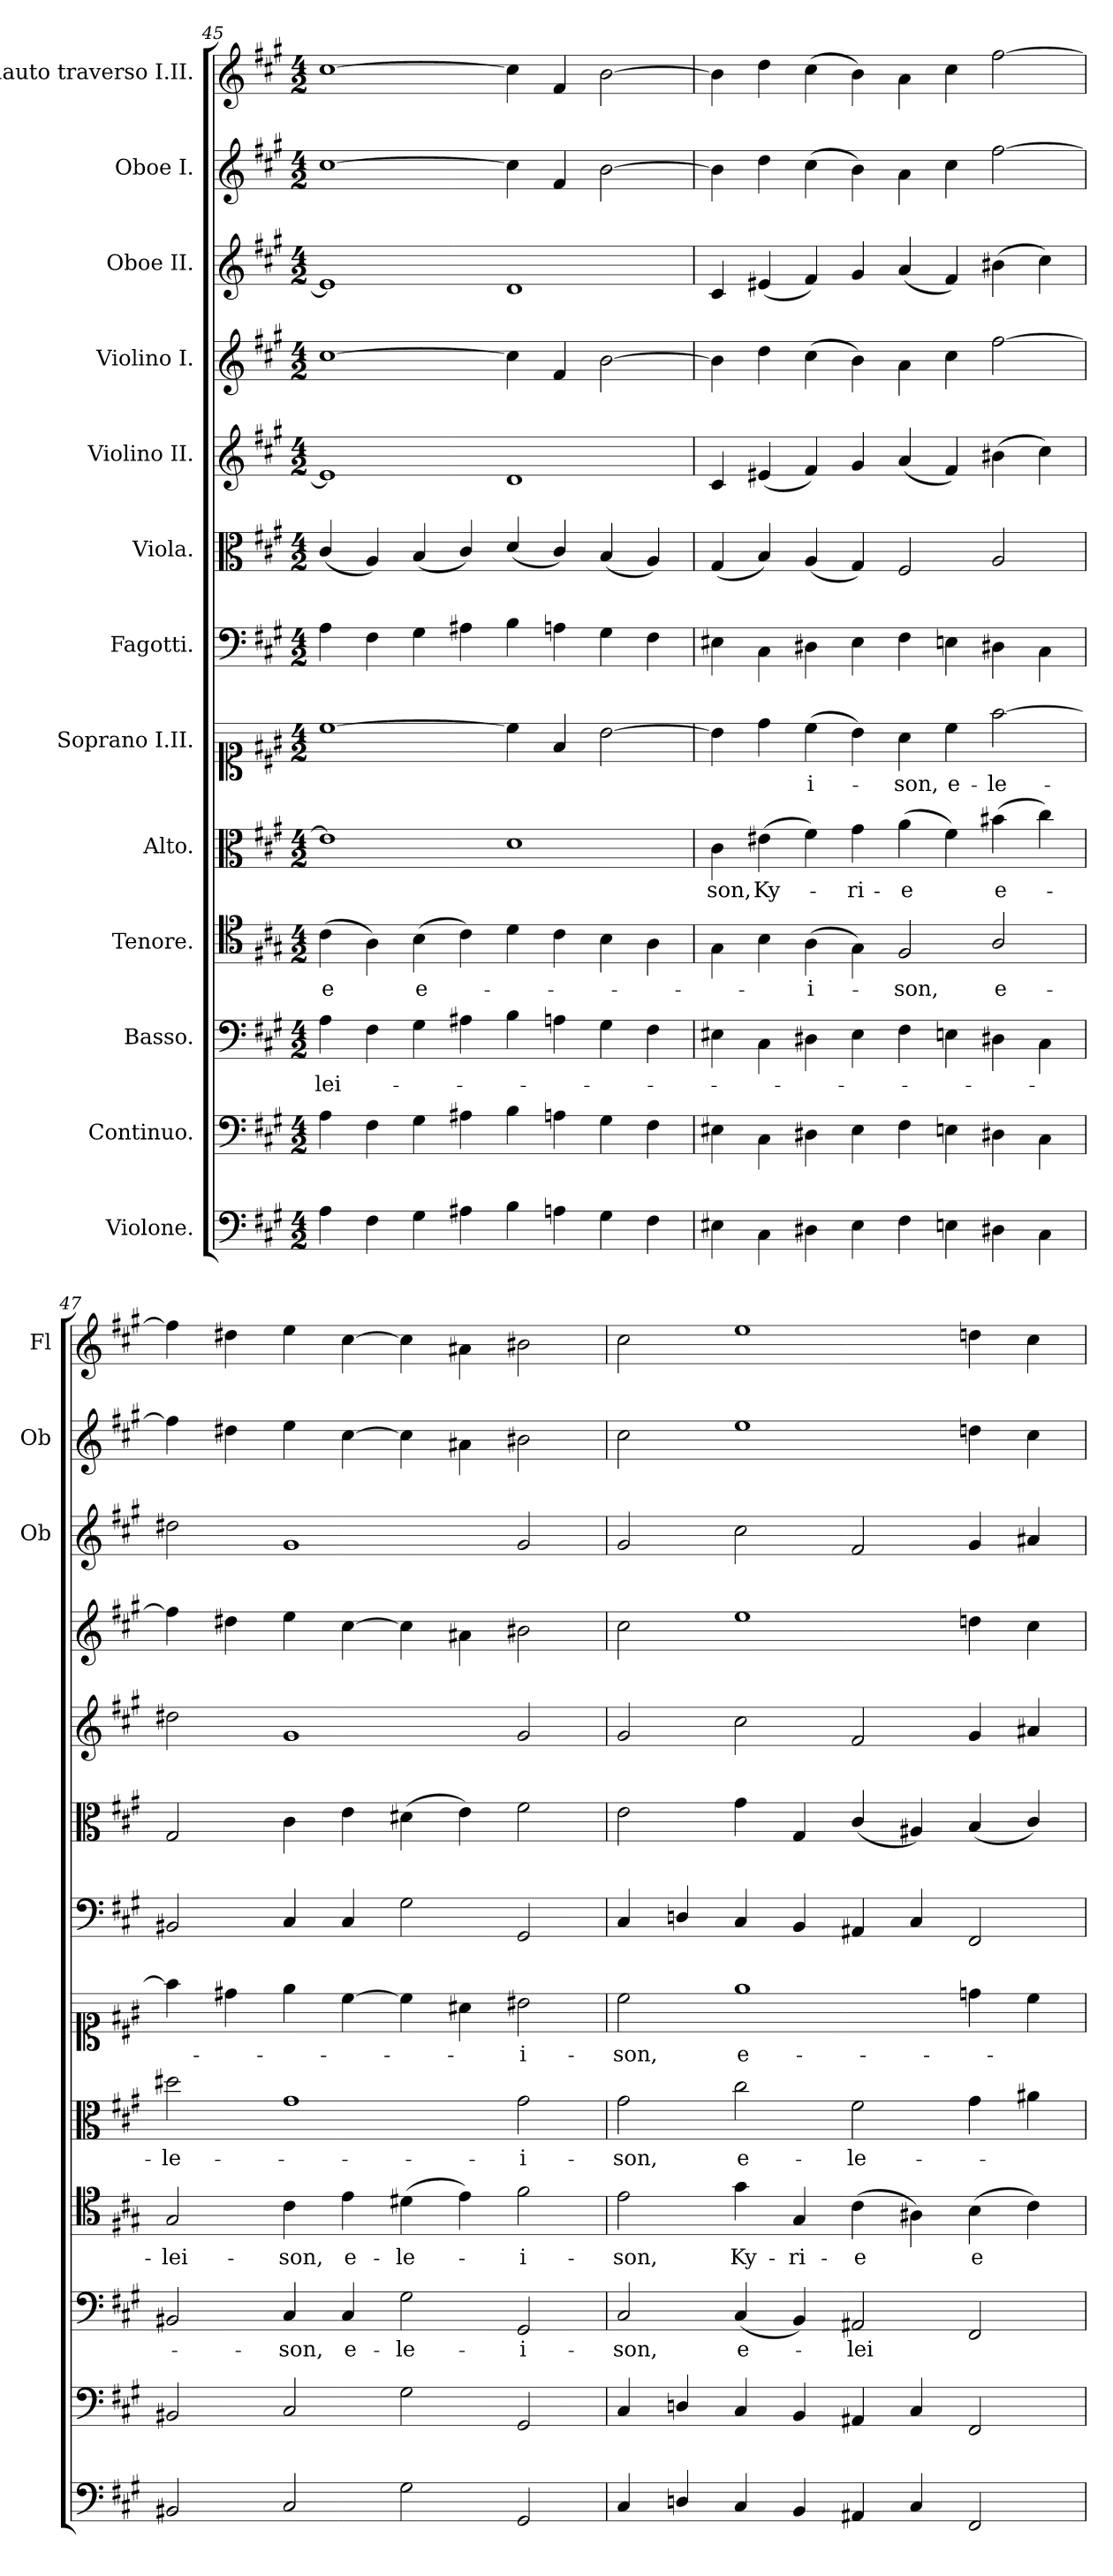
**kern	**kern	**kern	**text	**kern	**text	**kern	**text	**kern	**text	**kern	**kern	**kern	**kern	**kern	**kern	**kern
*part13	*part12	*part11	*part11	*part10	*part10	*part9	*part9	*part8	*part8	*part7	*part6	*part5	*part4	*part3	*part2	*part1
*staff13	*staff12	*staff11	*staff11	*staff10	*staff10	*staff9	*staff9	*staff8	*staff8	*staff7	*staff6	*staff5	*staff4	*staff3	*staff2	*staff1
*I"Violone.	*I"Continuo.	*I"Basso.	*	*I"Tenore.	*	*I"Alto.	*	*I"Soprano I.II.	*	*I"Fagotti.	*I"Viola.	*I"Violino II.	*I"Violino I.	*I"Oboe II.	*I"Oboe I.	*I"Flauto traverso I.II.
*	*	*	*	*	*	*	*	*	*	*	*	*	*	*I'Ob	*I'Ob	*I'Fl
!!LO:LB:g=z
*clefF4	*clefF4	*clefF4	*	*clefC4	*	*clefC3	*	*clefC1	*	*clefF4	*clefC3	*clefG2	*clefG2	*clefG2	*clefG2	*clefG2
*ITrd7c12	*	*	*	*	*	*	*	*	*	*	*	*	*	*	*	*
*k[f#c#g#]	*k[f#c#g#]	*k[f#c#g#]	*	*k[f#c#g#]	*	*k[f#c#g#]	*	*k[f#c#g#]	*	*k[f#c#g#]	*k[f#c#g#]	*k[f#c#g#]	*k[f#c#g#]	*k[f#c#g#]	*k[f#c#g#]	*k[f#c#g#]
*M4/2	*M4/2	*M4/2	*	*M4/2	*	*M4/2	*	*M4/2	*	*M4/2	*M4/2	*M4/2	*M4/2	*M4/2	*M4/2	*M4/2
=45	=45	=45	=45	=45	=45	=45	=45	=45	=45	=45	=45	=45	=45	=45	=45	=45
!	!	!	!LO:LY:b	!	!LO:LY:b	!	!	!	!	!	!	!	!	!	!	!
4AA\	4A\	4A\	lei-	(4c#\	-e	1e]	.	[1cc#	.	4A\	(4c#/	1e]	[1cc#	1e]	[1cc#	[1cc#
4FF#\	4F#\	4F#\	.	4A\)	.	.	.	.	.	4F#\	4A/)	.	.	.	.	.
!	!	!	!	!	!LO:LY:b	!	!	!	!	!	!	!	!	!	!	!
4GG#\	4G#\	4G#\	.	(4B\	e-	.	.	.	.	4G#\	(4B/	.	.	.	.	.
4AA#X\	4A#X\	4A#X\	.	4c#\)	.	.	.	.	.	4A#X\	4c#/)	.	.	.	.	.
4BB\	4B\	4B\	.	4d\	.	1d	.	4cc#\]	.	4B\	(4d/	1d	4cc#\]	1d	4cc#\]	4cc#\]
4AAn\	4An\	4An\	.	4c#\	.	.	.	4f#/	.	4An\	4c#/)	.	4f#/	.	4f#/	4f#/
4GG#\	4G#\	4G#\	.	4B\	.	.	.	[2b\	.	4G#\	(4B/	.	[2b\	.	[2b\	[2b\
4FF#\	4F#\	4F#\	.	4A\	.	.	.	.	.	4F#\	4A/)	.	.	.	.	.
=46	=46	=46	=46	=46	=46	=46	=46	=46	=46	=46	=46	=46	=46	=46	=46	=46
!	!	!	!	!	!	!	!LO:LY:b	!	!	!	!	!	!	!	!	!
4EE#X\	4E#X\	4E#X\	.	4G#\	.	4c#\	son,	4b\]	.	4E#X\	(4G#/	4c#/	4b\]	4c#/	4b\]	4b\]
!	!	!	!	!	!	!	!LO:LY:b	!	!	!	!	!	!	!	!	!
4CC#\	4C#\	4C#\	.	4B\	.	(4e#X\	Ky-	4dd\	.	4C#\	4B/)	(4e#X/	4dd\	(4e#X/	4dd\	4dd\
!	!	!	!	!	!LO:LY:b	!	!	!	!LO:LY:b	!	!	!	!	!	!	!
4DD#X\	4D#X\	4D#X\	.	(4A\	-i-	4f#\)	.	(4cc#\	i-	4D#X\	(4A/	4f#/)	(4cc#\	4f#/)	(4cc#\	(4cc#\
!	!	!	!	!	!	!	!LO:LY:b	!	!	!	!	!	!	!	!	!
4EE#\	4E#\	4E#\	.	4G#\)	.	4g#\	-ri-	4b\)	.	4E#\	4G#/)	4g#/	4b\)	4g#/	4b\)	4b\)
!	!	!	!	!	!LO:LY:b	!	!LO:LY:b	!	!LO:LY:b	!	!	!	!	!	!	!
4FF#\	4F#\	4F#\	.	2F#/	-son,	(4a\	-e	4a\	-son,	4F#\	2F#/	(4a/	4a\	(4a/	4a\	4a\
!	!	!	!	!	!	!	!	!	!LO:LY:b	!	!	!	!	!	!	!
4EEn\	4En\	4En\	.	.	.	4f#\)	.	4cc#\	e-	4En\	.	4f#/)	4cc#\	4f#/)	4cc#\	4cc#\
!	!	!	!	!	!LO:LY:b	!	!LO:LY:b	!	!LO:LY:b	!	!	!	!	!	!	!
4DD#X\	4D#X\	4D#X\	.	2A/	e-	(4b#X\	e-	[2ff#\	-le-	4D#X\	2A/	(4b#X\	[2ff#\	(4b#X\	[2ff#\	[2ff#\
4CC#\	4C#\	4C#\	.	.	.	4cc#\)	.	.	.	4C#\	.	4cc#\)	.	4cc#\)	.	.
=47	=47	=47	=47	=47	=47	=47	=47	=47	=47	=47	=47	=47	=47	=47	=47	=47
!	!	!	!	!	!LO:LY:b	!	!LO:LY:b	!	!	!	!	!	!	!	!	!
2BBB#X/	2BB#X/	2BB#X/	.	2G#/	-lei-	2dd#X\	-le-	4ff#\]	.	2BB#X/	2G#/	2dd#X\	4ff#\]	2dd#X\	4ff#\]	4ff#\]
.	.	.	.	.	.	.	.	4dd#X\	.	.	.	.	4dd#X\	.	4dd#X\	4dd#X\
!	!	!	!LO:LY:b	!	!LO:LY:b	!	!	!	!	!	!	!	!	!	!	!
2CC#/	2C#/	4C#/	-son,	4c#\	-son,	1g#	.	4ee\	.	4C#/	4c#\	1g#	4ee\	1g#	4ee\	4ee\
!	!	!	!LO:LY:b	!	!LO:LY:b	!	!	!	!	!	!	!	!	!	!	!
.	.	4C#/	e-	4e\	e-	.	.	[4cc#\	.	4C#/	4e\	.	[4cc#\	.	[4cc#\	[4cc#\
!	!	!	!LO:LY:b	!	!LO:LY:b	!	!	!	!	!	!	!	!	!	!	!
2GG#\	2G#\	2G#\	-le-	(4d#X\	-le-	.	.	4cc#\]	.	2G#\	(4d#X\	.	4cc#\]	.	4cc#\]	4cc#\]
.	.	.	.	4e\)	.	.	.	4a#X\	.	.	4e\)	.	4a#X\	.	4a#X\	4a#X\
!	!	!	!LO:LY:b	!	!LO:LY:b	!	!LO:LY:b	!	!LO:LY:b	!	!	!	!	!	!	!
2GGG#/	2GG#/	2GG#/	-i-	2f#\	-i-	2g#\	-i-	2b#X\	-i-	2GG#/	2f#\	2g#/	2b#X\	2g#/	2b#X\	2b#X\
=48	=48	=48	=48	=48	=48	=48	=48	=48	=48	=48	=48	=48	=48	=48	=48	=48
!	!	!	!LO:LY:b	!	!LO:LY:b	!	!LO:LY:b	!	!LO:LY:b	!	!	!	!	!	!	!
4CC#/	4C#/	2C#/	-son,	2e\	-son,	2g#\	-son,	2cc#\	-son,	4C#/	2e\	2g#/	2cc#\	2g#/	2cc#\	2cc#\
4DDn/	4Dn/	.	.	.	.	.	.	.	.	4Dn/	.	.	.	.	.	.
!	!	!	!LO:LY:b	!	!LO:LY:b	!	!LO:LY:b	!	!LO:LY:b	!	!	!	!	!	!	!
4CC#/	4C#/	(4C#/	e-	4g#\	Ky-	2cc#\	e-	1ee	e-	4C#/	4g#\	2cc#\	1ee	2cc#\	1ee	1ee
!	!	!	!	!	!LO:LY:b	!	!	!	!	!	!	!	!	!	!	!
4BBB/	4BB/	4BB/)	.	4G#/	-ri-	.	.	.	.	4BB/	4G#/	.	.	.	.	.
!	!	!	!LO:LY:b	!	!LO:LY:b	!	!LO:LY:b	!	!	!	!	!	!	!	!	!
4AAA#X/	4AA#X/	2AA#X/	-lei	(4c#\	-e	2f#\	-le-	.	.	4AA#X/	(4c#/	2f#/	.	2f#/	.	.
4CC#/	4C#/	.	.	4A#X\)	.	.	.	.	.	4C#/	4A#X/)	.	.	.	.	.
!	!	!	!	!	!LO:LY:b	!	!	!	!	!	!	!	!	!	!	!
2FFF#/	2FF#/	2FF#/	.	(4B\	e	4g#\	.	4ddn\	.	2FF#/	(4B/	4g#/	4ddn\	4g#/	4ddn\	4ddn\
.	.	.	.	4c#\)	.	4a#X\	.	4cc#\	.	.	4c#/)	4a#X/	4cc#\	4a#X/	4cc#\	4cc#\
=	=	=	=	=	=	=	=	=	=	=	=	=	=	=	=	=
*-	*-	*-	*-	*-	*-	*-	*-	*-	*-	*-	*-	*-	*-	*-	*-	*-
